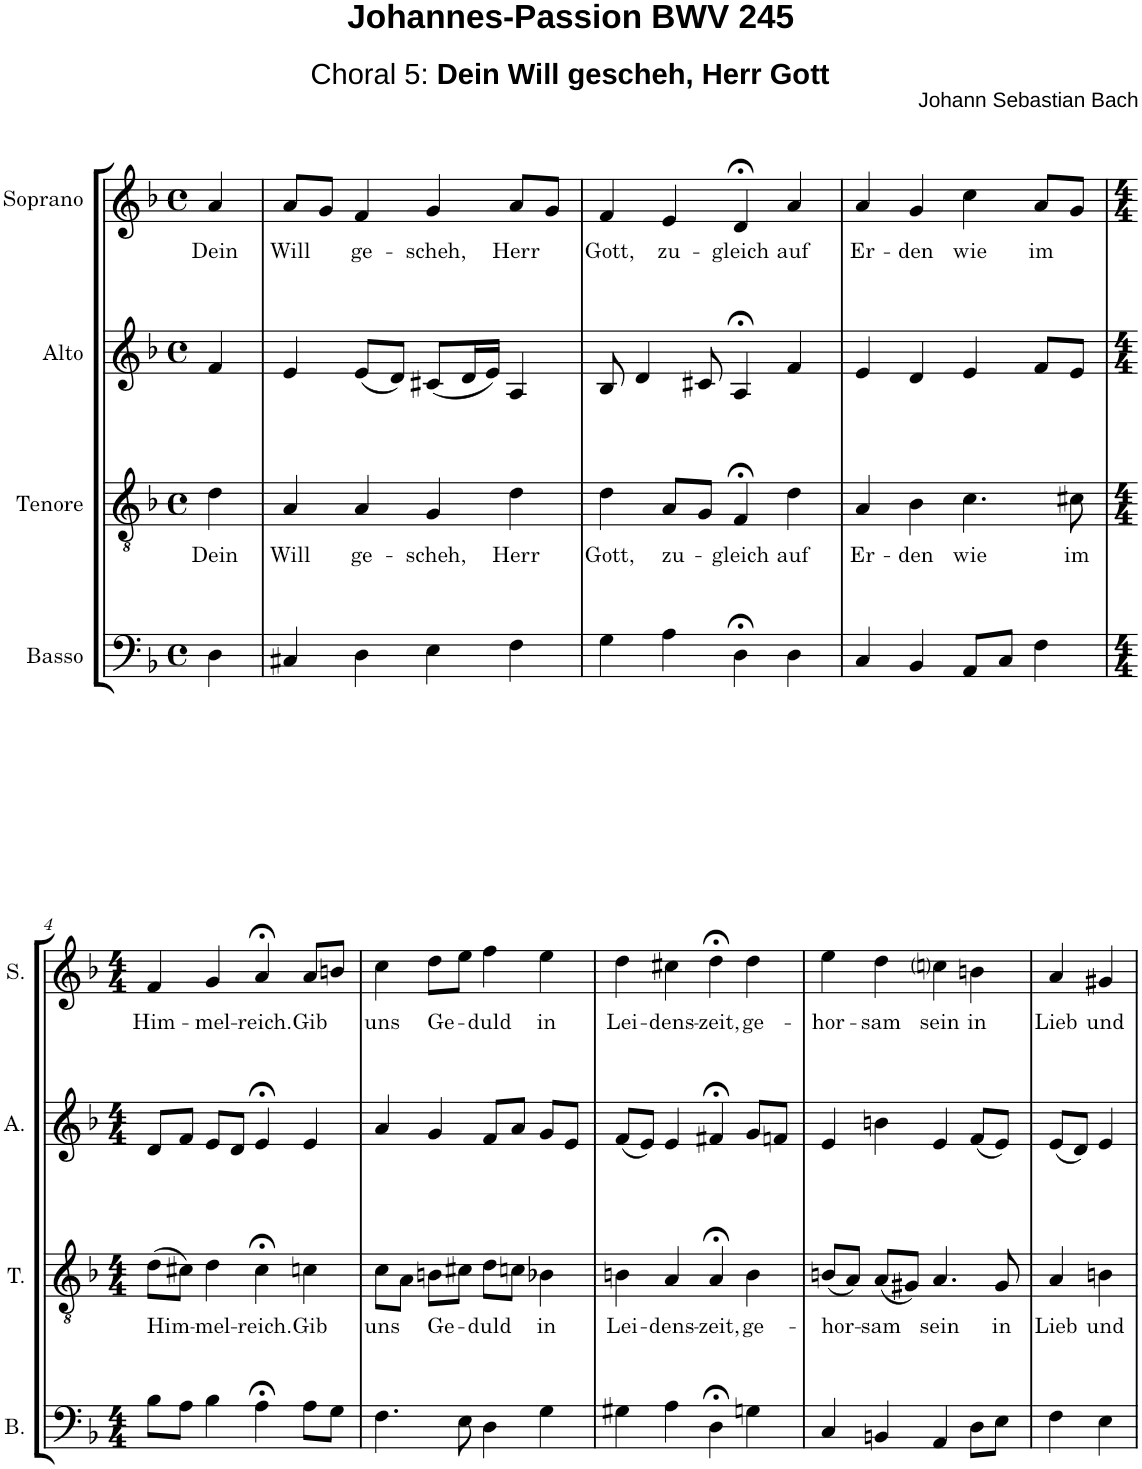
**kern	**kern	**text	**kern	**kern	**text
*part4	*part3	*part3	*part2	*part1	*part1
*staff4	*staff3	*staff3	*staff2	*staff1	*staff1
*I"Basso	*I"Tenore	*	*I"Alto	*I"Soprano	*
*I'B.	*I'T.	*	*I'A.	*I'S.	*
*clefF4	*clefGv2	*	*clefG2	*clefG2	*
*k[b-]	*k[b-]	*	*k[b-]	*k[b-]	*
*F:	*F:	*	*F:	*F:	*
*M4/4	*M4/4	*	*M4/4	*M4/4	*
*met(c)	*met(c)	*	*met(c)	*met(c)	*
=	=	=	=	=	=
!	!	!LO:LY:b	!	!	!LO:LY:b
4D\	4d\	Dein	4f/	4a/	Dein
=1	=1	=1	=1	=1	=1
!	!	!LO:LY:b	!	!	!LO:LY:b
4C#X/	4A/	Will	4e/	8a/L	Will
.	.	.	.	8g/J	.
!	!	!LO:LY:b	!	!	!LO:LY:b
4D\	4A/	ge-	(<8e/L	4f/	ge-
.	.	.	8d/J)	.	.
!	!	!LO:LY:b	!	!	!LO:LY:b
4E\	4G/	-scheh,	(<8c#X/L	4g/	-scheh,
.	.	.	16d/L	.	.
.	.	.	16e/JJ)	.	.
!	!	!LO:LY:b	!	!	!LO:LY:b
4F\	4d\	Herr	4A/	8a/L	Herr
.	.	.	.	8g/J	.
=2	=2	=2	=2	=2	=2
!	!	!LO:LY:b	!	!	!LO:LY:b
4G\	4d\	Gott,	8B-/	4f/	Gott,
.	.	.	4d/	.	.
!	!	!LO:LY:b	!	!	!LO:LY:b
4A\	8A/L	zu-	.	4e/	zu-
.	8G/J	.	8c#X/	.	.
!	!	!LO:LY:b	!	!	!LO:LY:b
4D;<\	4F;</	-gleich	4A;</	4d;</	-gleich
!	!	!LO:LY:b	!	!	!LO:LY:b
4D\	4d\	auf	4f/	4a/	auf
=3	=3	=3	=3	=3	=3
!	!	!LO:LY:b	!	!	!LO:LY:b
4C/	4A/	Er-	4e/	4a/	Er-
!	!	!LO:LY:b	!	!	!LO:LY:b
4BB-/	4B-\	-den	4d/	4g/	-den
!	!	!LO:LY:b	!	!	!LO:LY:b
8AA/L	4.c\	wie	4e/	4cc\	wie
8C/J	.	.	.	.	.
!	!	!	!	!	!LO:LY:b
4F\	.	.	8f/L	8a/L	im
!	!	!LO:LY:b	!	!	!
.	8c#X\	im	8e/J	8g/J	.
!!LO:LB:g=z
=4	=4	=4	=4	=4	=4
*M4/4	*M4/4	*	*M4/4	*M4/4	*
!	!	!LO:LY:b	!	!	!LO:LY:b
8B-\L	(>8d\L	Him-	8d/L	4f/	Him-
8A\J	8c#X\J)	.	8f/J	.	.
!	!	!LO:LY:b	!	!	!LO:LY:b
4B-\	4d\	-mel-	8e/L	4g/	-mel-
.	.	.	8d/J	.	.
!	!	!LO:LY:b	!	!	!LO:LY:b
4A;<\	4c#;<\	-reich.	4e;</	4a;</	-reich.
!	!	!LO:LY:b	!	!	!LO:LY:b
8A\L	4cn\	Gib	4e/	8a/L	Gib
8G\J	.	.	.	8bn/J	.
=5	=5	=5	=5	=5	=5
!	!	!LO:LY:b	!	!	!LO:LY:b
4.F\	8c\L	uns	4a/	4cc\	uns
.	8A\J	.	.	.	.
!	!	!LO:LY:b	!	!	!LO:LY:b
.	8Bn\L	Ge-	4g/	8dd\L	Ge-
8E\	8c#X\J	.	.	8ee\J	.
!	!	!LO:LY:b	!	!	!LO:LY:b
4D\	8d\L	-duld	8f/L	4ff\	-duld
.	8cn\J	.	8a/J	.	.
!	!	!LO:LY:b	!	!	!LO:LY:b
4G\	4B-X\	in	8g/L	4ee\	in
.	.	.	8e/J	.	.
=6	=6	=6	=6	=6	=6
!	!	!LO:LY:b	!	!	!LO:LY:b
4G#X\	4Bn\	Lei-	(<8f/L	4dd\	Lei-
.	.	.	8e/J)	.	.
!	!	!LO:LY:b	!	!	!LO:LY:b
4A\	4A/	-dens-	4e/	4cc#X\	-dens-
!	!	!LO:LY:b	!	!	!LO:LY:b
4D;<\	4A;</	-zeit,	4f#X;</	4dd;<\	-zeit,
!	!	!LO:LY:b	!	!	!LO:LY:b
4Gn\	4B\	ge-	8g/L	4dd\	ge-
.	.	.	8fn/J	.	.
=7	=7	=7	=7	=7	=7
!	!	!LO:LY:b	!	!	!LO:LY:b
4C/	(<8Bn/L	-hor-	4e/	4ee\	-hor-
.	8A/J)	.	.	.	.
!	!	!LO:LY:b	!	!	!LO:LY:b
4BBn/	(<8A/L	-sam	4bn\	4dd\	-sam
.	8G#X/J)	.	.	.	.
!	!	!LO:LY:b	!	!	!LO:LY:b
4AA/	4.A/	sein	4e/	4ccni\	sein
!	!	!	!	!	!LO:LY:b
8D\L	.	.	(<8f/L	4bn\	in
!	!	!LO:LY:b	!	!	!
8E\J	8G#/	in	8e/J)	.	.
=8	=8	=8	=8	=8	=8
!	!	!LO:LY:b	!	!	!LO:LY:b
4F\	4A/	Lieb	(<8e/L	4a/	Lieb
.	.	.	8d/J)	.	.
!	!	!LO:LY:b	!	!	!LO:LY:b
4E\	4Bn\	und	4e/	4g#X/	und
=	=	=	=	=	=
*-	*-	*-	*-	*-	*-
